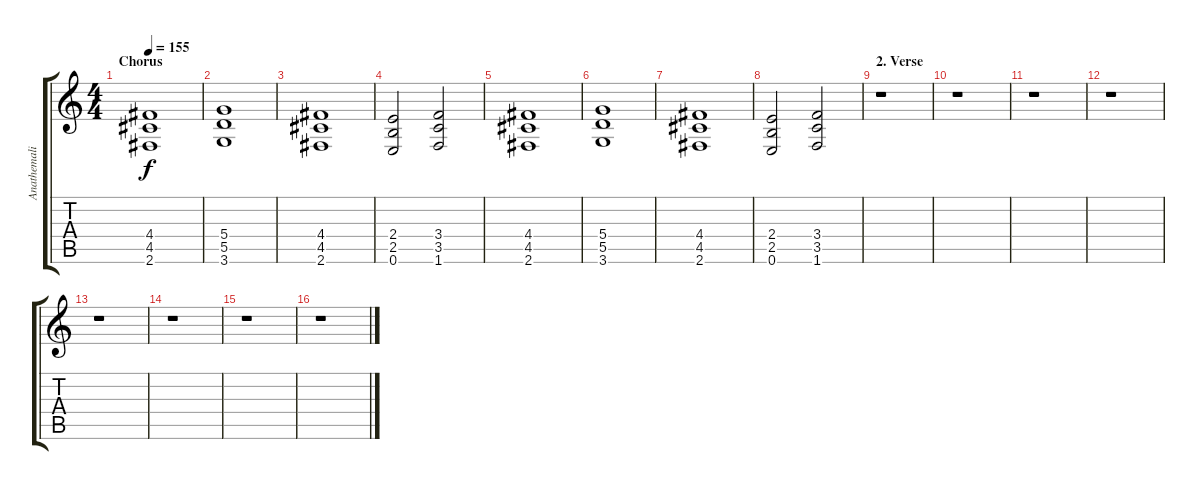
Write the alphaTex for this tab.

\track ("Anathemaligant" "Anathemali") {instrument distortionguitar}
\staff {score tabs}
\tuning (E4 B3 G3 D3 A2 E2) {hide}
\ts (4 4)
\section ("" "Chorus")
\tempo 155
\clef g2
\ks c
(4.4 4.5 2.6).1{dy f} |
(5.4 5.5 3.6).1 |
(4.4 4.5 2.6).1 |
(2.4 2.5 0.6).2 (3.4 3.5 1.6).2 |
(4.4 4.5 2.6).1 |
(5.4 5.5 3.6).1 |
(4.4 4.5 2.6).1 |
(2.4 2.5 0.6).2 (3.4 3.5 1.6).2 |
\section ("" "2. Verse")
r.1 |
r.1 |
r.1 |
r.1 |
r.1 |
r.1 |
r.1 |
r.1
